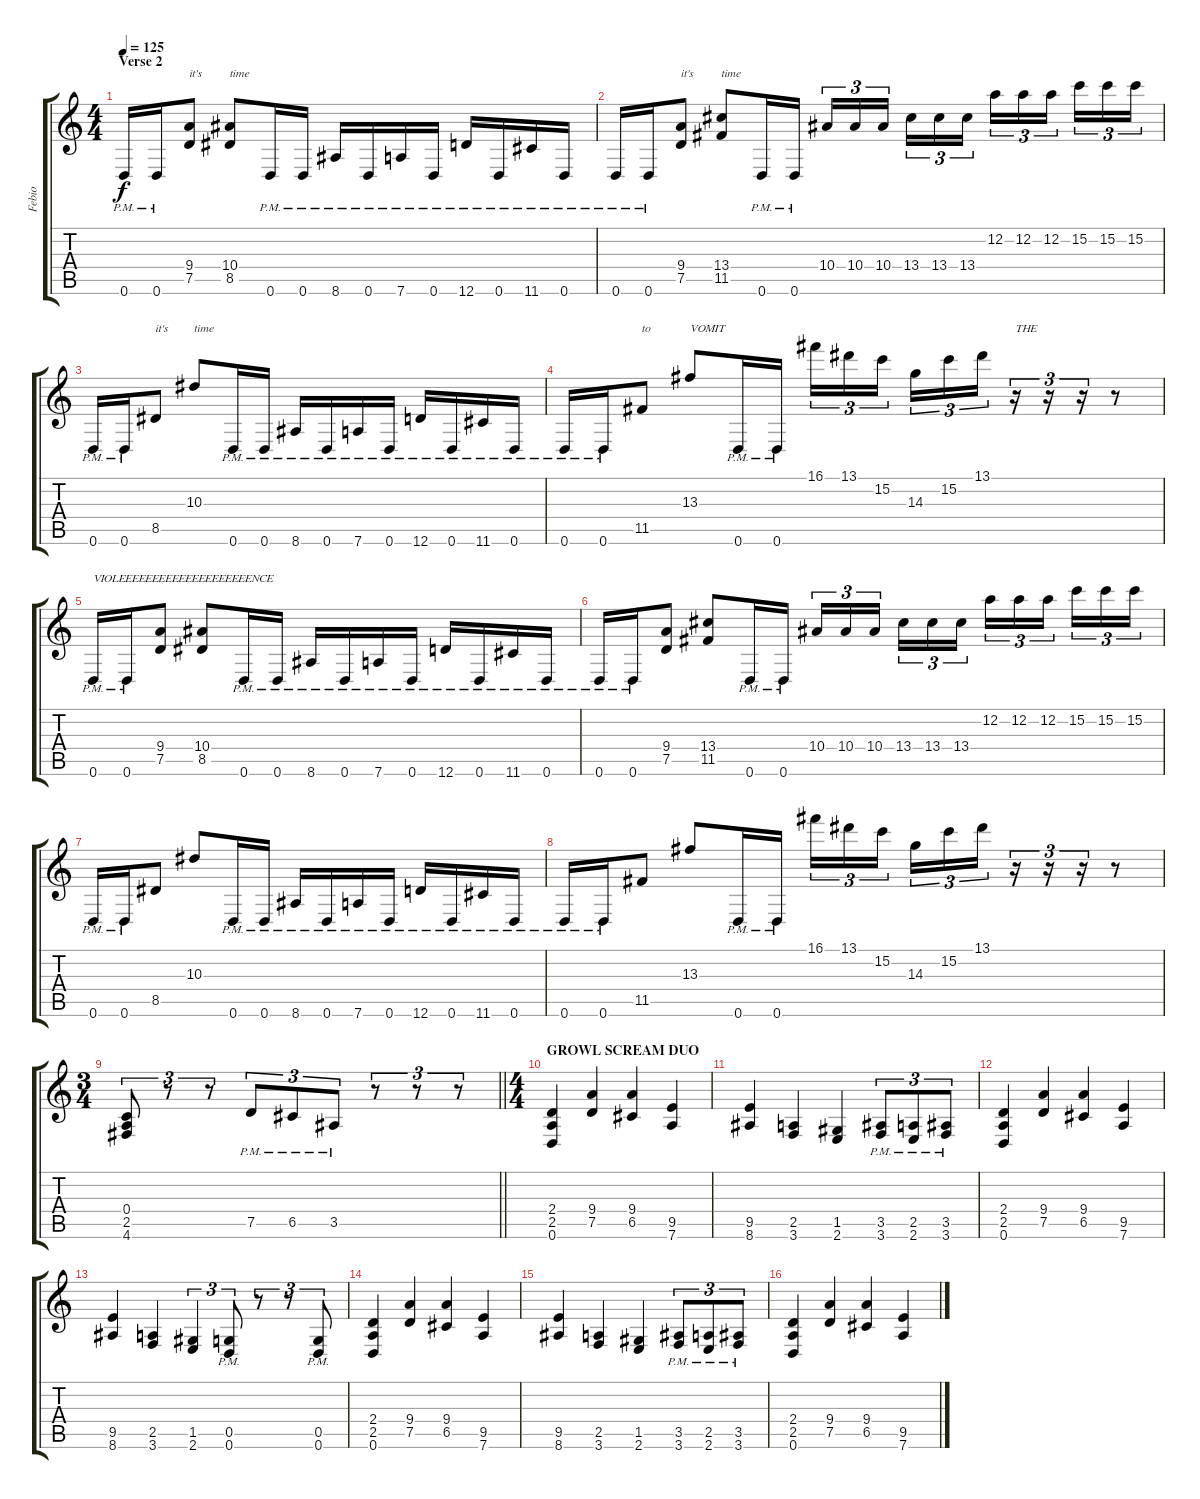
\track ("Febio" "Febio") {instrument distortionguitar}
\staff {score tabs}
\tuning (D4 A3 F3 C3 G2 D2) {hide}
\ts (4 4)
\section ("" "Verse 2")
\tempo 125
\clef g2
\ks c
0.6{pm}.16{dy f} 0.6{pm}.16 (9.4 7.5).8{txt "it's"} (10.4 8.5).8{txt "time"} 0.6{pm}.16 0.6{pm}.16 8.6{pm}.16 0.6{pm}.16 7.6{pm}.16 0.6{pm}.16 12.6{pm}.16 0.6{pm}.16 11.6{pm}.16 0.6{pm}.16 |
0.6{pm}.16 0.6{pm}.16 (9.4 7.5).8{txt "it's"} (13.4 11.5).8{txt "time"} 0.6{pm}.16 0.6{pm}.16 10.4.16{tu (3 2)} 10.4.16{tu (3 2)} 10.4.16{tu (3 2) beam splitsecondary} 13.4.16{tu (3 2)} 13.4.16{tu (3 2)} 13.4.16{tu (3 2)} 12.2.16{tu (3 2)} 12.2.16{tu (3 2)} 12.2.16{tu (3 2) beam splitsecondary} 15.2.16{tu (3 2)} 15.2.16{tu (3 2)} 15.2.16{tu (3 2)} |
0.6{pm}.16 0.6{pm}.16 8.5.8{txt "it's"} 10.3.8{txt "time"} 0.6{pm}.16 0.6{pm}.16 8.6{pm}.16 0.6{pm}.16 7.6{pm}.16 0.6{pm}.16 12.6{pm}.16 0.6{pm}.16 11.6{pm}.16 0.6{pm}.16 |
0.6{pm}.16 0.6{pm}.16 11.5.8{txt "to"} 13.3.8{txt "VOMIT"} 0.6{pm}.16 0.6{pm}.16 16.1.16{tu (3 2)} 13.1.16{tu (3 2)} 15.2.16{tu (3 2) beam splitsecondary} 14.3.16{tu (3 2)} 15.2.16{tu (3 2)} 13.1.16{tu (3 2)} r.16{tu (3 2) txt "THE"} r.16{tu (3 2)} r.16{tu (3 2)} r.8 |
0.6{pm}.16{txt "VIOLEEEEEEEEEEEEEEEEEEEENCE"} 0.6{pm}.16 (9.4 7.5).8 (10.4 8.5).8 0.6{pm}.16 0.6{pm}.16 8.6{pm}.16 0.6{pm}.16 7.6{pm}.16 0.6{pm}.16 12.6{pm}.16 0.6{pm}.16 11.6{pm}.16 0.6{pm}.16 |
0.6{pm}.16 0.6{pm}.16 (9.4 7.5).8 (13.4 11.5).8 0.6{pm}.16 0.6{pm}.16 10.4.16{tu (3 2)} 10.4.16{tu (3 2)} 10.4.16{tu (3 2) beam splitsecondary} 13.4.16{tu (3 2)} 13.4.16{tu (3 2)} 13.4.16{tu (3 2)} 12.2.16{tu (3 2)} 12.2.16{tu (3 2)} 12.2.16{tu (3 2) beam splitsecondary} 15.2.16{tu (3 2)} 15.2.16{tu (3 2)} 15.2.16{tu (3 2)} |
0.6{pm}.16 0.6{pm}.16 8.5.8 10.3.8 0.6{pm}.16 0.6{pm}.16 8.6{pm}.16 0.6{pm}.16 7.6{pm}.16 0.6{pm}.16 12.6{pm}.16 0.6{pm}.16 11.6{pm}.16 0.6{pm}.16 |
0.6{pm}.16 0.6{pm}.16 11.5.8 13.3.8 0.6{pm}.16 0.6{pm}.16 16.1.16{tu (3 2)} 13.1.16{tu (3 2)} 15.2.16{tu (3 2) beam splitsecondary} 14.3.16{tu (3 2)} 15.2.16{tu (3 2)} 13.1.16{tu (3 2)} r.16{tu (3 2)} r.16{tu (3 2)} r.16{tu (3 2)} r.8 |
\ts (3 4)
\barLineRight lightlight
(0.4 2.5 4.6).8{tu (3 2)} r.8{tu (3 2)} r.8{tu (3 2)} 7.5{pm}.8{tu (3 2)} 6.5{pm}.8{tu (3 2)} 3.5{pm}.8{tu (3 2)} r.8{tu (3 2)} r.8{tu (3 2)} r.8{tu (3 2)} |
\ts (4 4)
\section ("" "GROWL SCREAM DUO")
(2.4 2.5 0.6).4 (9.4 7.5).4 (9.4 6.5).4 (9.5 7.6).4 |
(9.5 8.6).4 (2.5 3.6).4 (1.5 2.6).4 (3.5{pm} 3.6{pm}).8{tu (3 2)} (2.5{pm} 2.6{pm}).8{tu (3 2)} (3.5{pm} 3.6{pm}).8{tu (3 2)} |
(2.4 2.5 0.6).4 (9.4 7.5).4 (9.4 6.5).4 (9.5 7.6).4 |
(9.5 8.6).4 (2.5 3.6).4 (1.5 2.6).4{tu (3 2)} (0.5{pm} 0.6{pm}).8{tu (3 2)} r.8{tu (3 2)} r.8{tu (3 2)} (0.5{pm} 0.6{pm}).8{tu (3 2)} |
(2.4 2.5 0.6).4 (9.4 7.5).4 (9.4 6.5).4 (9.5 7.6).4 |
(9.5 8.6).4 (2.5 3.6).4 (1.5 2.6).4 (3.5{pm} 3.6{pm}).8{tu (3 2)} (2.5{pm} 2.6{pm}).8{tu (3 2)} (3.5{pm} 3.6{pm}).8{tu (3 2)} |
(2.4 2.5 0.6).4 (9.4 7.5).4 (9.4 6.5).4 (9.5 7.6).4
